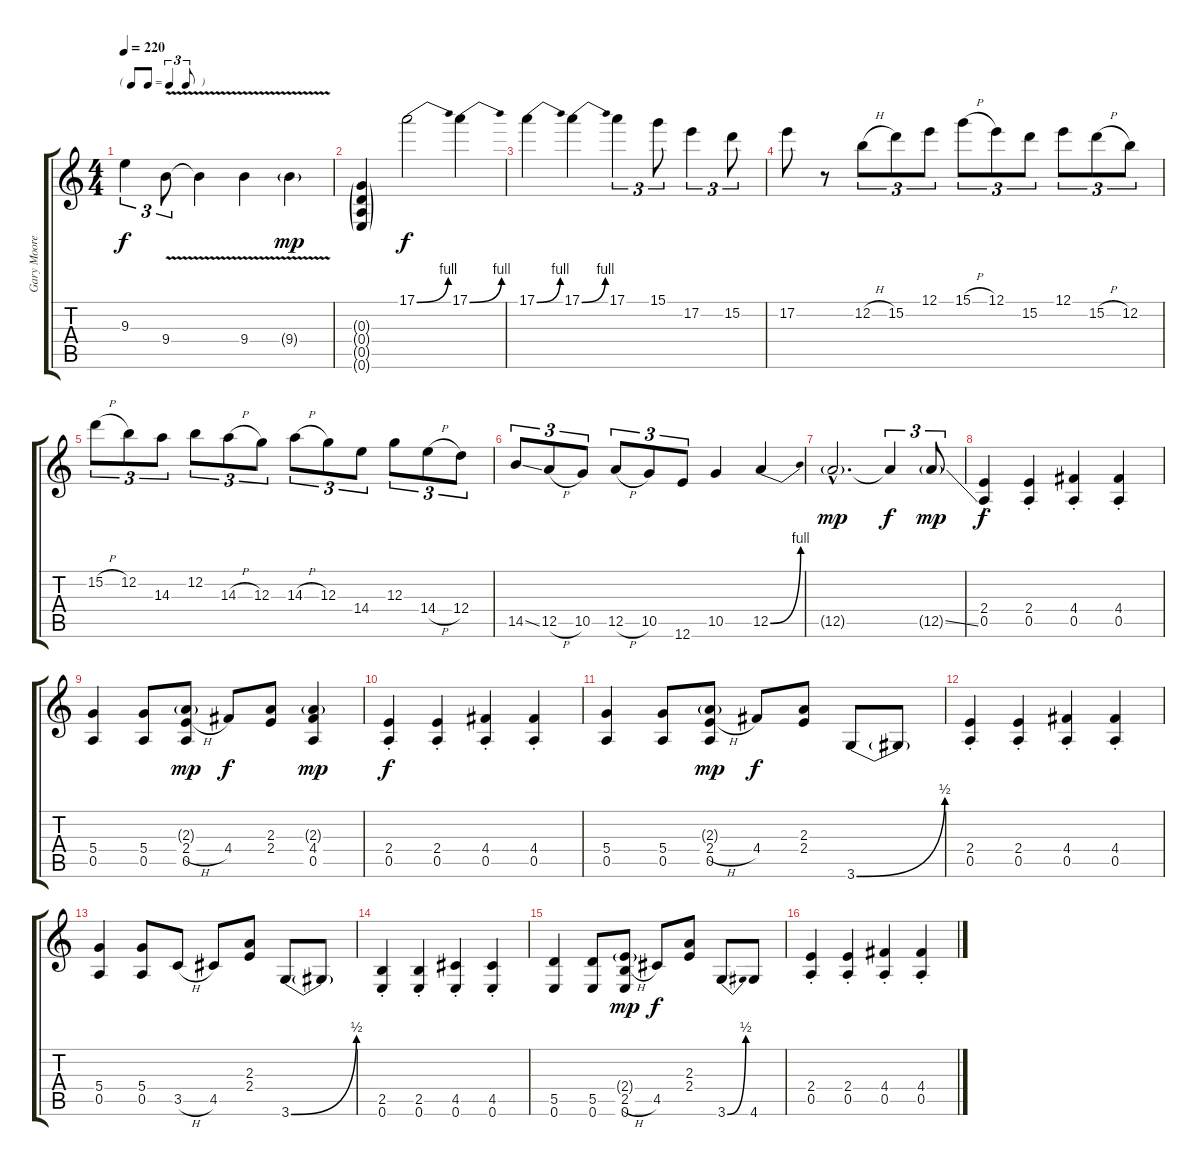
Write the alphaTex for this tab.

\track ("Gary Moore (Guitar I)" "Gary Moore") {instrument distortionguitar}
\staff {score tabs}
\tuning (E4 B3 G3 D3 A2 E2) {hide}
\ts (4 4)
\tf triplet8th
\tempo 220
\clef g2
\ks c
9.3.4{tu (3 2) dy f} 9.4{v}.8{tu (3 2)} 9.4{t}.4 9.4{v}.4 9.4{v g}.4{dy mp} |
(0.3{g} 0.4{g} 0.5{g} 0.6{g}).4 17.1{be (bend 0 0 60 4)}.2{dy f} 17.1{be (bend 0 0 60 4)}.4 |
17.1{be (bend 0 0 60 4)}.4 17.1{be (bend 0 0 60 4)}.4 17.1.4{tu (3 2)} 15.1.8{tu (3 2)} 17.2.4{tu (3 2)} 15.2.8{tu (3 2)} |
17.2.8 r.8 12.2{h}.8{tu (3 2)} 15.2.8{tu (3 2)} 12.1.8{tu (3 2)} 15.1{h}.8{tu (3 2)} 12.1.8{tu (3 2)} 15.2.8{tu (3 2)} 12.1.8{tu (3 2)} 15.2{h}.8{tu (3 2)} 12.2.8{tu (3 2)} |
15.2{h}.8{tu (3 2)} 12.2.8{tu (3 2)} 14.3.8{tu (3 2)} 12.2.8{tu (3 2)} 14.3{h}.8{tu (3 2)} 12.3.8{tu (3 2)} 14.3{h}.8{tu (3 2)} 12.3.8{tu (3 2)} 14.4.8{tu (3 2)} 12.3.8{tu (3 2)} 14.4{h}.8{tu (3 2)} 12.4.8{tu (3 2)} |
14.5{ss}.8{tu (3 2)} 12.5{h}.8{tu (3 2)} 10.5.8{tu (3 2)} 12.5{h}.8{tu (3 2)} 10.5.8{tu (3 2)} 12.6.8{tu (3 2)} 10.5.4 12.5{be (bend 0 0 60 4)}.4 |
12.5{g hac}.2{d dy mp} 12.5{t}.4{tu (3 2) dy f} 12.5{ss g}.8{tu (3 2) dy mp} |
(2.4{st} 0.5).4{dy f} (2.4{st} 0.5).4 (4.4{st} 0.5).4 (4.4{st} 0.5).4 |
(5.4 0.5).4 (5.4 0.5).8 (2.3{g} 2.4{h} 0.5).8{dy mp} 4.4.8{dy f} (2.3 2.4).8 (2.3{g} 4.4 0.5).4{dy mp} |
(2.4{st} 0.5).4{dy f} (2.4{st} 0.5).4 (4.4{st} 0.5).4 (4.4{st} 0.5).4 |
(5.4 0.5).4 (5.4 0.5).8 (2.3{g} 2.4{h} 0.5).8{dy mp} 4.4.8{dy f} (2.3 2.4).8 3.6{be (bend 0 0 60 2)}.8 3.6{t}.8 |
(2.4{st} 0.5).4 (2.4{st} 0.5).4 (4.4{st} 0.5).4 (4.4{st} 0.5).4 |
(5.4 0.5).4 (5.4 0.5).8 3.5{h}.8 4.5.8 (2.3 2.4).8 3.6{be (bend 0 0 60 2)}.8 3.6{t}.8 |
(2.5 0.6{st}).4 (2.5 0.6{st}).4 (4.5 0.6{st}).4 (4.5 0.6{st}).4 |
(5.5 0.6).4 (5.5 0.6).8 (2.4{g} 2.5{h} 0.6).8{dy mp} 4.5.8{dy f} (2.3 2.4).8 3.6{be (bend 0 0 60 2)}.8 4.6.8 |
(2.4{st} 0.5).4 (2.4{st} 0.5).4 (4.4{st} 0.5).4 (4.4{st} 0.5).4
